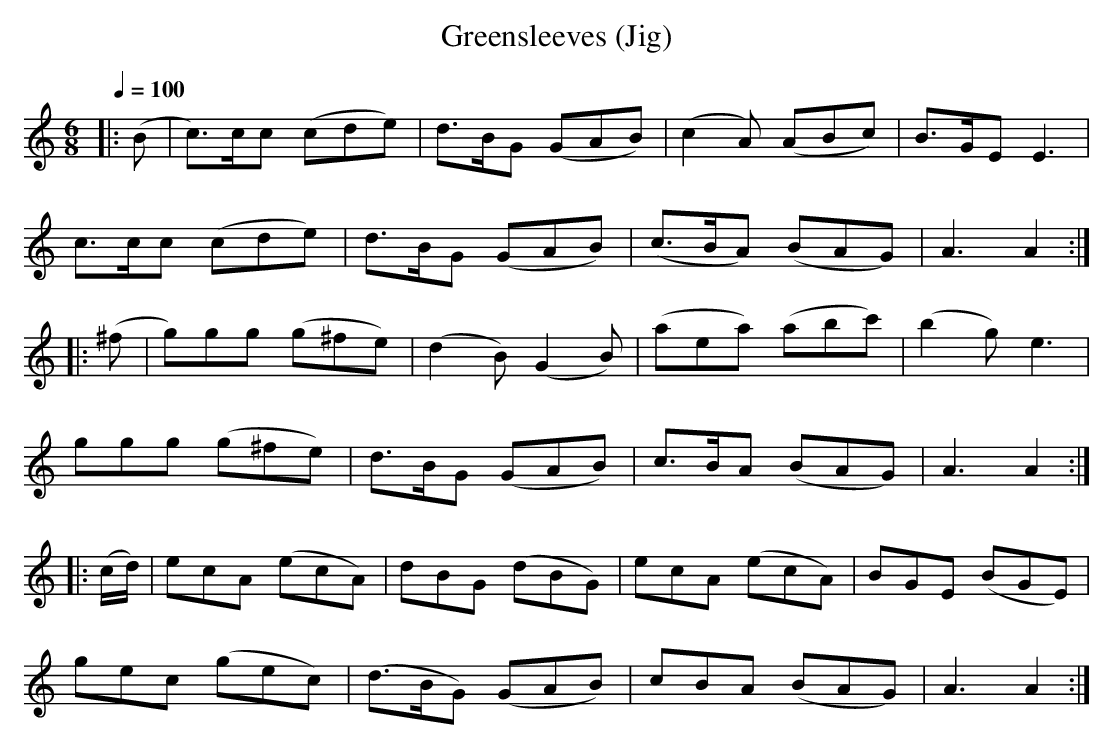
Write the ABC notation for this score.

X:1
T: Greensleeves (Jig)
M: 6/8
Q: 1/4 = 100
L: 1/8
K: A minor treble
 |: (B | c>)cc (cde) | d>BG (GAB) | (c2 A) (ABc) | B>GE E3 |
         c>cc (cde)  | d>BG (GAB) | (c>BA) (BAG) | A3 A2  :|
|: (^f | g)gg (g^fe) | (d2 B) (G2 B) | (aea) (abc') | (b2g) e3 |
         ggg (g^fe)  | d>BG (GAB) | c>BA (BAG)   | A3 A2  :|
|: (c/d/) | ecA (ecA) | dBG (dBG) | ecA (ecA) | BGE (BGE) |
            gec (gec) | (d>BG) (GAB) | cBA (BAG) | A3 A2 :|
